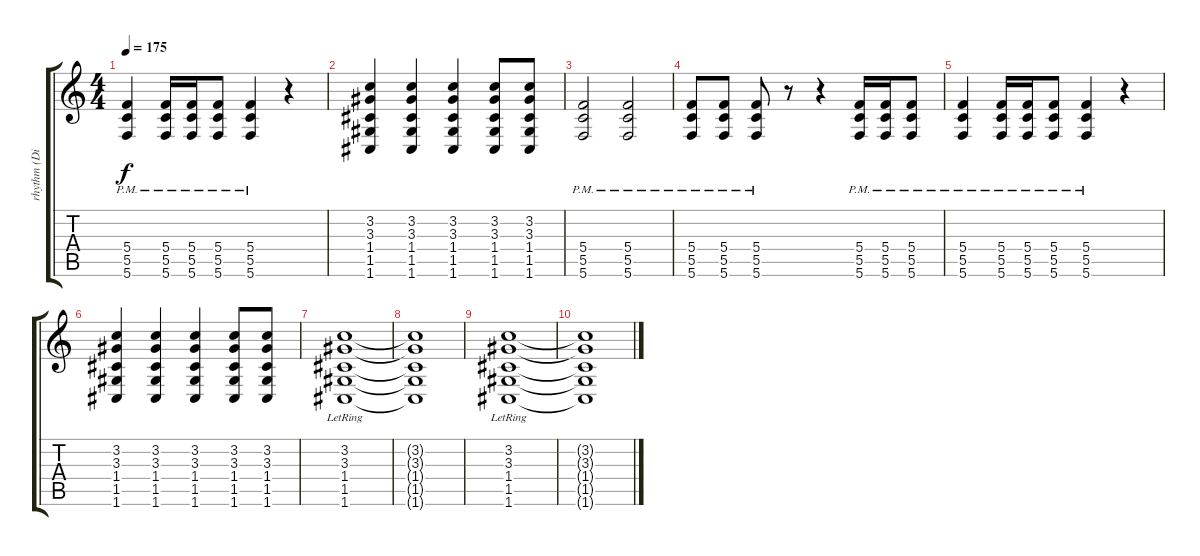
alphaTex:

\track ("rhythm (Distortion)" "rhythm (Di") {instrument overdrivenguitar}
\staff {score tabs}
\tuning (D4 A3 F3 C3 G2 C2) {hide}
\ts (4 4)
\tempo 175
\clef g2
\ks c
(5.4 5.5 5.6{pm}).4{dy f} (5.4 5.5{pm} 5.6).16 (5.4 5.5{pm} 5.6).16 (5.4 5.5 5.6{pm}).8 (5.4 5.5 5.6{pm}).4 r.4 |
(3.2 3.3 1.4 1.5 1.6).4 (3.2 3.3 1.4 1.5 1.6).4 (3.2 3.3 1.4 1.5 1.6).4 (3.2 3.3 1.4 1.5 1.6).8 (3.2 3.3 1.4 1.5 1.6).8 |
(5.4 5.5 5.6{pm}).2 (5.4 5.5 5.6{pm}).2 |
(5.4 5.5 5.6{pm}).8 (5.4 5.5 5.6{pm}).8 (5.4 5.5 5.6{pm}).8 r.8 r.4 (5.4 5.5 5.6{pm}).16 (5.4 5.5 5.6{pm}).16 (5.4 5.5 5.6{pm}).8 |
(5.4 5.5 5.6{pm}).4 (5.4 5.5 5.6{pm}).16 (5.4 5.5 5.6{pm}).16 (5.4 5.5 5.6{pm}).8 (5.4 5.5 5.6{pm}).4 r.4 |
(3.2 3.3 1.4 1.5 1.6).4 (3.2 3.3 1.4 1.5 1.6).4 (3.2 3.3 1.4 1.5 1.6).4 (3.2 3.3 1.4 1.5 1.6).8 (3.2 3.3 1.4 1.5 1.6).8 |
(3.2 3.3{lr} 1.4 1.5 1.6).1 |
(3.2{t} 3.3{t} 1.4{t} 1.5{t} 1.6{t}).1 |
(3.2 3.3 1.4{lr} 1.5 1.6).1 |
(3.2{t} 3.3{t} 1.4{t} 1.5{t} 1.6{t}).1
